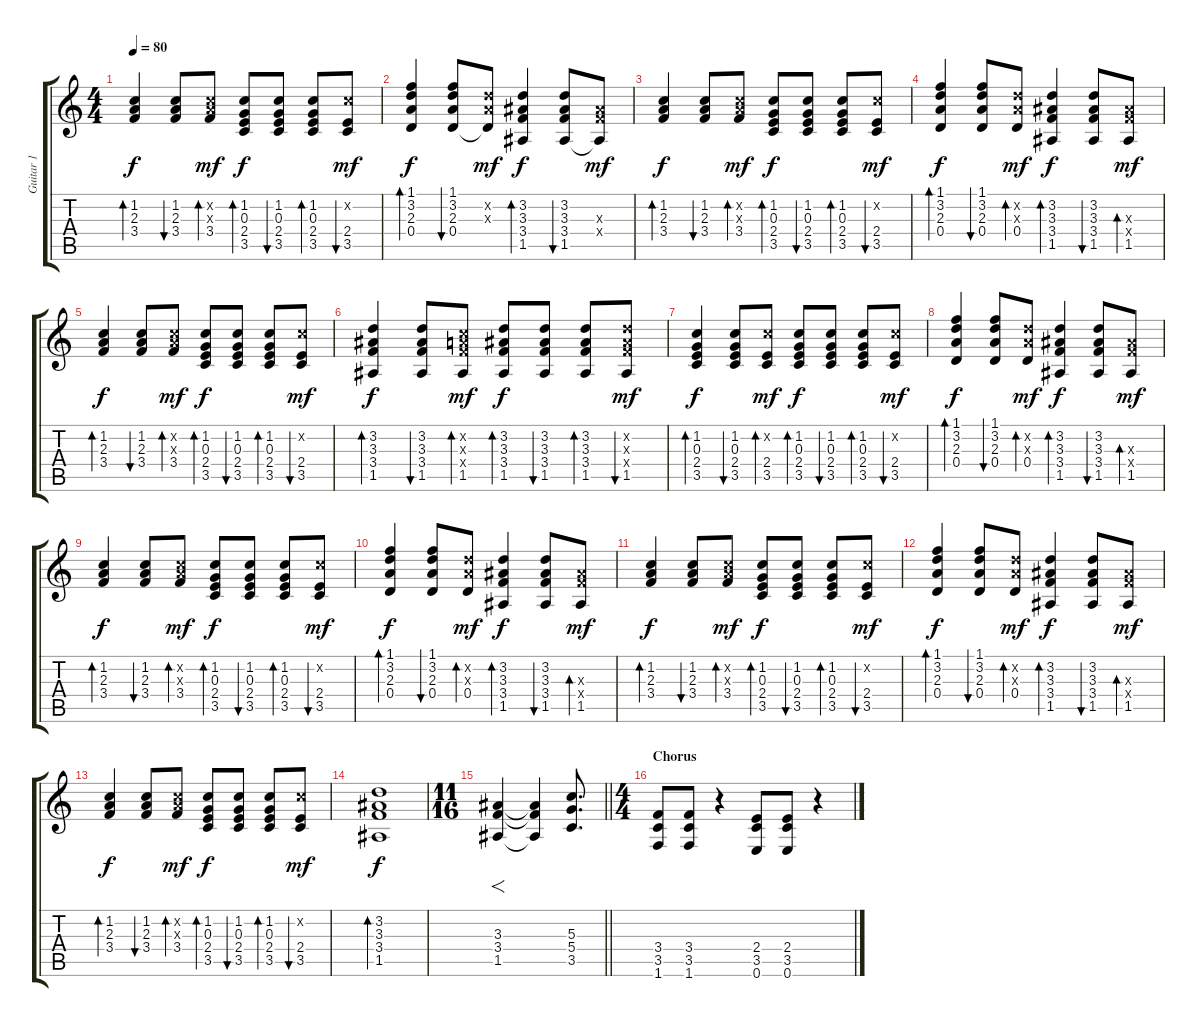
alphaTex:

\track ("Guitar 1" "Guitar 1") {instrument acousticguitarsteel}
\staff {score tabs}
\tuning (E4 B3 G3 D3 A2 E2) {hide}
\ts (4 4)
\tempo 80
\clef g2
\ks c
(1.2 2.3 3.4).4{bd 60 dy f} (1.2 2.3 3.4).8{bu 60} (1.2{x} 2.3{x} 3.4).8{bd 60 dy mf} (1.2 0.3 2.4 3.5).8{bd 60 dy f} (1.2 0.3 2.4 3.5).8{bu 60} (1.2 0.3 2.4 3.5).8{bd 60} (1.2{x} 2.4 3.5).8{bu 60 dy mf} |
(1.1 3.2 2.3 0.4).4{bd 60 dy f} (1.1 3.2 2.3 0.4).8{bu 60} (3.2{x} 2.3{x} 0.4{t}).8{dy mf} (3.2 3.3 3.4 1.5).4{bd 60 dy f} (3.2 3.3 3.4 1.5).8{bu 60} (3.3{x} 3.4{x} 1.5{t}).8{dy mf} |
(1.2 2.3 3.4).4{bd 60 dy f} (1.2 2.3 3.4).8{bu 60} (1.2{x} 2.3{x} 3.4).8{bd 60 dy mf} (1.2 0.3 2.4 3.5).8{bd 60 dy f} (1.2 0.3 2.4 3.5).8{bu 60} (1.2 0.3 2.4 3.5).8{bd 60} (1.2{x} 2.4 3.5).8{bu 60 dy mf} |
(1.1 3.2 2.3 0.4).4{bd 60 dy f} (1.1 3.2 2.3 0.4).8{bu 60} (3.2{x} 2.3{x} 0.4).8{bd 60 dy mf} (3.2 3.3 3.4 1.5).4{bd 60 dy f} (3.2 3.3 3.4 1.5).8{bu 60} (3.3{x} 3.4{x} 1.5).8{bd 60 dy mf} |
(1.2 2.3 3.4).4{bd 60 dy f} (1.2 2.3 3.4).8{bu 60} (1.2{x} 2.3{x} 3.4).8{bd 60 dy mf} (1.2 0.3 2.4 3.5).8{bd 60 dy f} (1.2 0.3 2.4 3.5).8{bu 60} (1.2 0.3 2.4 3.5).8{bd 60} (1.2{x} 2.4 3.5).8{bu 60 dy mf} |
(3.2 3.3 3.4 1.5).4{bd 60 dy f} (3.2 3.3 3.4 1.5).8{bu 60} (1.2{x} 2.3{x} 3.4{x} 1.5).8{bd 60 dy mf} (3.2 3.3 3.4 1.5).8{bd 60 dy f} (3.2 3.3 3.4 1.5).8{bu 60} (3.2 3.3 3.4 1.5).8{bd 60} (3.2{x} 3.3{x} 3.4{x} 1.5).8{bu 60 dy mf} |
(1.2 0.3 2.4 3.5).4{bd 60 dy f} (1.2 0.3 2.4 3.5).8{bu 60} (1.2{x} 2.4 3.5).8{bd 60 dy mf} (1.2 0.3 2.4 3.5).8{bd 60 dy f} (1.2 0.3 2.4 3.5).8{bu 60} (1.2 0.3 2.4 3.5).8{bd 60} (1.2{x} 2.4 3.5).8{bu 60 dy mf} |
(1.1 3.2 2.3 0.4).4{bd 60 dy f} (1.1 3.2 2.3 0.4).8{bu 60} (3.2{x} 2.3{x} 0.4).8{bd 60 dy mf} (3.2 3.3 3.4 1.5).4{bd 60 dy f} (3.2 3.3 3.4 1.5).8{bu 60} (3.3{x} 3.4{x} 1.5).8{bd 60 dy mf} |
(1.2 2.3 3.4).4{bd 60 dy f} (1.2 2.3 3.4).8{bu 60} (1.2{x} 2.3{x} 3.4).8{bd 60 dy mf} (1.2 0.3 2.4 3.5).8{bd 60 dy f} (1.2 0.3 2.4 3.5).8{bu 60} (1.2 0.3 2.4 3.5).8{bd 60} (1.2{x} 2.4 3.5).8{bu 60 dy mf} |
(1.1 3.2 2.3 0.4).4{bd 60 dy f} (1.1 3.2 2.3 0.4).8{bu 60} (3.2{x} 2.3{x} 0.4).8{bd 60 dy mf} (3.2 3.3 3.4 1.5).4{bd 60 dy f} (3.2 3.3 3.4 1.5).8{bu 60} (3.3{x} 3.4{x} 1.5).8{bd 60 dy mf} |
(1.2 2.3 3.4).4{bd 60 dy f} (1.2 2.3 3.4).8{bu 60} (1.2{x} 2.3{x} 3.4).8{bd 60 dy mf} (1.2 0.3 2.4 3.5).8{bd 60 dy f} (1.2 0.3 2.4 3.5).8{bu 60} (1.2 0.3 2.4 3.5).8{bd 60} (1.2{x} 2.4 3.5).8{bu 60 dy mf} |
(1.1 3.2 2.3 0.4).4{bd 60 dy f} (1.1 3.2 2.3 0.4).8{bu 60} (3.2{x} 2.3{x} 0.4).8{bd 60 dy mf} (3.2 3.3 3.4 1.5).4{bd 60 dy f} (3.2 3.3 3.4 1.5).8{bu 60} (3.3{x} 3.4{x} 1.5).8{bd 60 dy mf} |
(1.2 2.3 3.4).4{bd 60 dy f} (1.2 2.3 3.4).8{bu 60} (1.2{x} 2.3{x} 3.4).8{bd 60 dy mf} (1.2 0.3 2.4 3.5).8{bd 60 dy f} (1.2 0.3 2.4 3.5).8{bu 60} (1.2 0.3 2.4 3.5).8{bd 60} (1.2{x} 2.4 3.5).8{bu 60 dy mf} |
(3.2 3.3 3.4 1.5).1{bd 60 dy f} |
\ts (11 16)
\barLineRight lightlight
(3.3 3.4 1.5).4{f instrument overdrivenguitar} (3.3{t} 3.4{t} 1.5{t}).4 (5.3 5.4 3.5).8{d} |
\ts (4 4)
\section ("" "Chorus")
(3.4 3.5 1.6).8 (3.4 3.5 1.6).8 r.4 (2.4 3.5 0.6).8 (2.4 3.5 0.6).8 r.4
